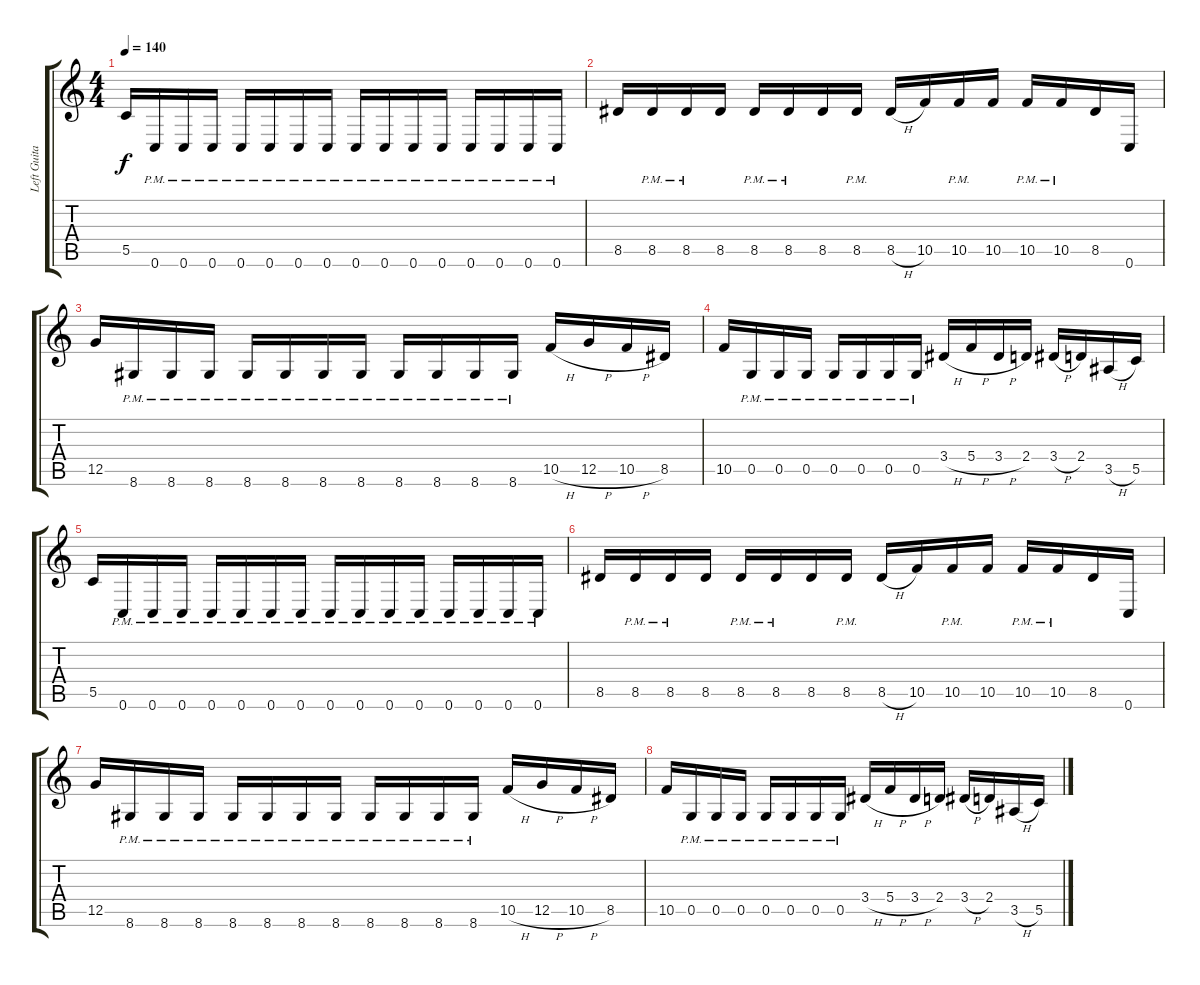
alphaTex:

\track ("Left Guitar" "Left Guita") {instrument distortionguitar}
\staff {score tabs}
\tuning (D4 A3 F3 C3 G2 C2) {hide}
\ts (4 4)
\tempo 140
\clef g2
\ks c
5.5.16{dy f} 0.6{pm}.16 0.6{pm}.16 0.6{pm}.16 0.6{pm}.16 0.6{pm}.16 0.6{pm}.16 0.6{pm}.16 0.6{pm}.16 0.6{pm}.16 0.6{pm}.16 0.6{pm}.16 0.6{pm}.16 0.6{pm}.16 0.6{pm}.16 0.6{pm}.16 |
8.5.16 8.5{pm}.16 8.5{pm}.16 8.5.16 8.5{pm}.16 8.5{pm}.16 8.5.16 8.5{pm}.16 8.5{h}.16 10.5.16 10.5{pm}.16 10.5.16 10.5{pm}.16 10.5{pm}.16 8.5.16 0.6.16 |
12.5.16 8.6{pm}.16 8.6{pm}.16 8.6{pm}.16 8.6{pm}.16 8.6{pm}.16 8.6{pm}.16 8.6{pm}.16 8.6{pm}.16 8.6{pm}.16 8.6{pm}.16 8.6{pm}.16 10.5{h}.16 12.5{h}.16 10.5{h}.16 8.5.16 |
10.5.16 0.5{pm}.16 0.5{pm}.16 0.5{pm}.16 0.5{pm}.16 0.5{pm}.16 0.5{pm}.16 0.5{pm}.16 3.4{h}.16 5.4{h}.16 3.4{h}.16 2.4.16 3.4{h}.16 2.4.16 3.5{h}.16 5.5.16 |
5.5.16 0.6{pm}.16 0.6{pm}.16 0.6{pm}.16 0.6{pm}.16 0.6{pm}.16 0.6{pm}.16 0.6{pm}.16 0.6{pm}.16 0.6{pm}.16 0.6{pm}.16 0.6{pm}.16 0.6{pm}.16 0.6{pm}.16 0.6{pm}.16 0.6{pm}.16 |
8.5.16 8.5{pm}.16 8.5{pm}.16 8.5.16 8.5{pm}.16 8.5{pm}.16 8.5.16 8.5{pm}.16 8.5{h}.16 10.5.16 10.5{pm}.16 10.5.16 10.5{pm}.16 10.5{pm}.16 8.5.16 0.6.16 |
12.5.16 8.6{pm}.16 8.6{pm}.16 8.6{pm}.16 8.6{pm}.16 8.6{pm}.16 8.6{pm}.16 8.6{pm}.16 8.6{pm}.16 8.6{pm}.16 8.6{pm}.16 8.6{pm}.16 10.5{h}.16 12.5{h}.16 10.5{h}.16 8.5.16 |
10.5.16 0.5{pm}.16 0.5{pm}.16 0.5{pm}.16 0.5{pm}.16 0.5{pm}.16 0.5{pm}.16 0.5{pm}.16 3.4{h}.16 5.4{h}.16 3.4{h}.16 2.4.16 3.4{h}.16 2.4.16 3.5{h}.16 5.5.16
